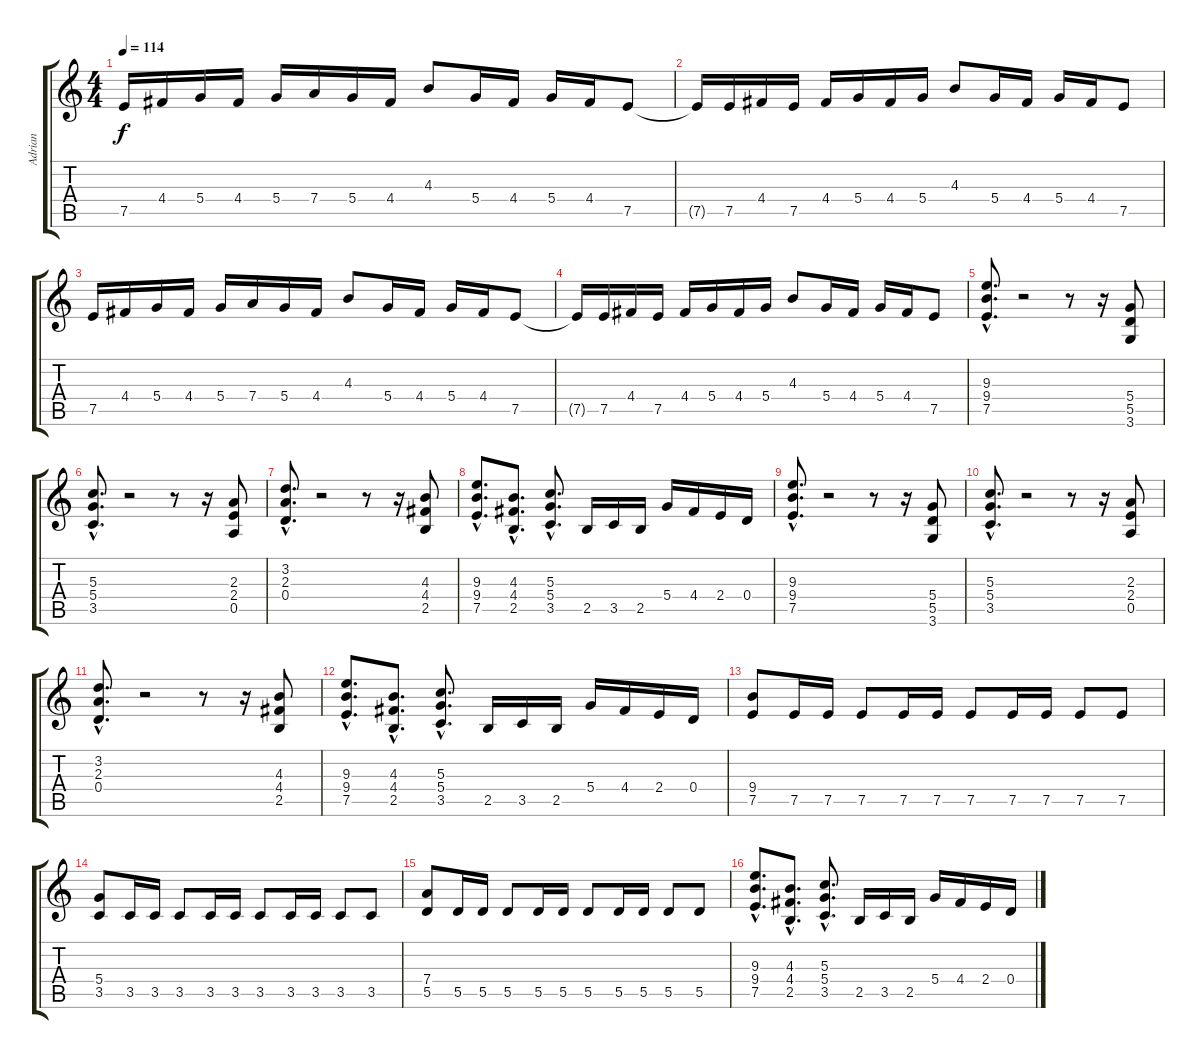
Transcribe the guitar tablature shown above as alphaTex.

\track ("Adrian" "Adrian") {instrument distortionguitar}
\staff {score tabs}
\tuning (E4 B3 G3 D3 A2 E2) {hide}
\ts (4 4)
\tempo 114
\clef g2
\ks c
7.5.16{dy f} 4.4.16 5.4.16 4.4.16 5.4.16 7.4.16 5.4.16 4.4.16 4.3.8 5.4.16 4.4.16 5.4.16 4.4.16 7.5.8 |
7.5{t}.16 7.5.16 4.4.16 7.5.16 4.4.16 5.4.16 4.4.16 5.4.16 4.3.8 5.4.16 4.4.16 5.4.16 4.4.16 7.5.8 |
7.5.16 4.4.16 5.4.16 4.4.16 5.4.16 7.4.16 5.4.16 4.4.16 4.3.8 5.4.16 4.4.16 5.4.16 4.4.16 7.5.8 |
7.5{t}.16 7.5.16 4.4.16 7.5.16 4.4.16 5.4.16 4.4.16 5.4.16 4.3.8 5.4.16 4.4.16 5.4.16 4.4.16 7.5.8 |
(9.3{hac} 9.4{hac} 7.5{hac}).8{d} r.2 r.8 r.16 (5.4 5.5 3.6).8 |
(5.3{hac} 5.4{hac} 3.5{hac}).8{d} r.2 r.8 r.16 (2.3 2.4 0.5).8 |
(3.2{hac} 2.3{hac} 0.4{hac}).8{d} r.2 r.8 r.16 (4.3 4.4 2.5).8 |
(9.3{hac} 9.4{hac} 7.5{hac}).8{d} (4.3{hac} 4.4{hac} 2.5{hac}).8{d} (5.3{hac} 5.4{hac} 3.5{hac}).8{d} 2.5.16 3.5.16 2.5.16 5.4.16 4.4.16 2.4.16 0.4.16 |
(9.3{hac} 9.4{hac} 7.5{hac}).8{d} r.2 r.8 r.16 (5.4 5.5 3.6).8 |
(5.3{hac} 5.4{hac} 3.5{hac}).8{d} r.2 r.8 r.16 (2.3 2.4 0.5).8 |
(3.2{hac} 2.3{hac} 0.4{hac}).8{d} r.2 r.8 r.16 (4.3 4.4 2.5).8 |
(9.3{hac} 9.4{hac} 7.5{hac}).8{d} (4.3{hac} 4.4{hac} 2.5{hac}).8{d} (5.3{hac} 5.4{hac} 3.5{hac}).8{d} 2.5.16 3.5.16 2.5.16 5.4.16 4.4.16 2.4.16 0.4.16 |
(9.4 7.5).8 7.5.16 7.5.16 7.5.8 7.5.16 7.5.16 7.5.8 7.5.16 7.5.16 7.5.8 7.5.8 |
(5.4 3.5).8 3.5.16 3.5.16 3.5.8 3.5.16 3.5.16 3.5.8 3.5.16 3.5.16 3.5.8 3.5.8 |
(7.4 5.5).8 5.5.16 5.5.16 5.5.8 5.5.16 5.5.16 5.5.8 5.5.16 5.5.16 5.5.8 5.5.8 |
(9.3{hac} 9.4{hac} 7.5{hac}).8{d} (4.3{hac} 4.4{hac} 2.5{hac}).8{d} (5.3{hac} 5.4{hac} 3.5{hac}).8{d} 2.5.16 3.5.16 2.5.16 5.4.16 4.4.16 2.4.16 0.4.16
